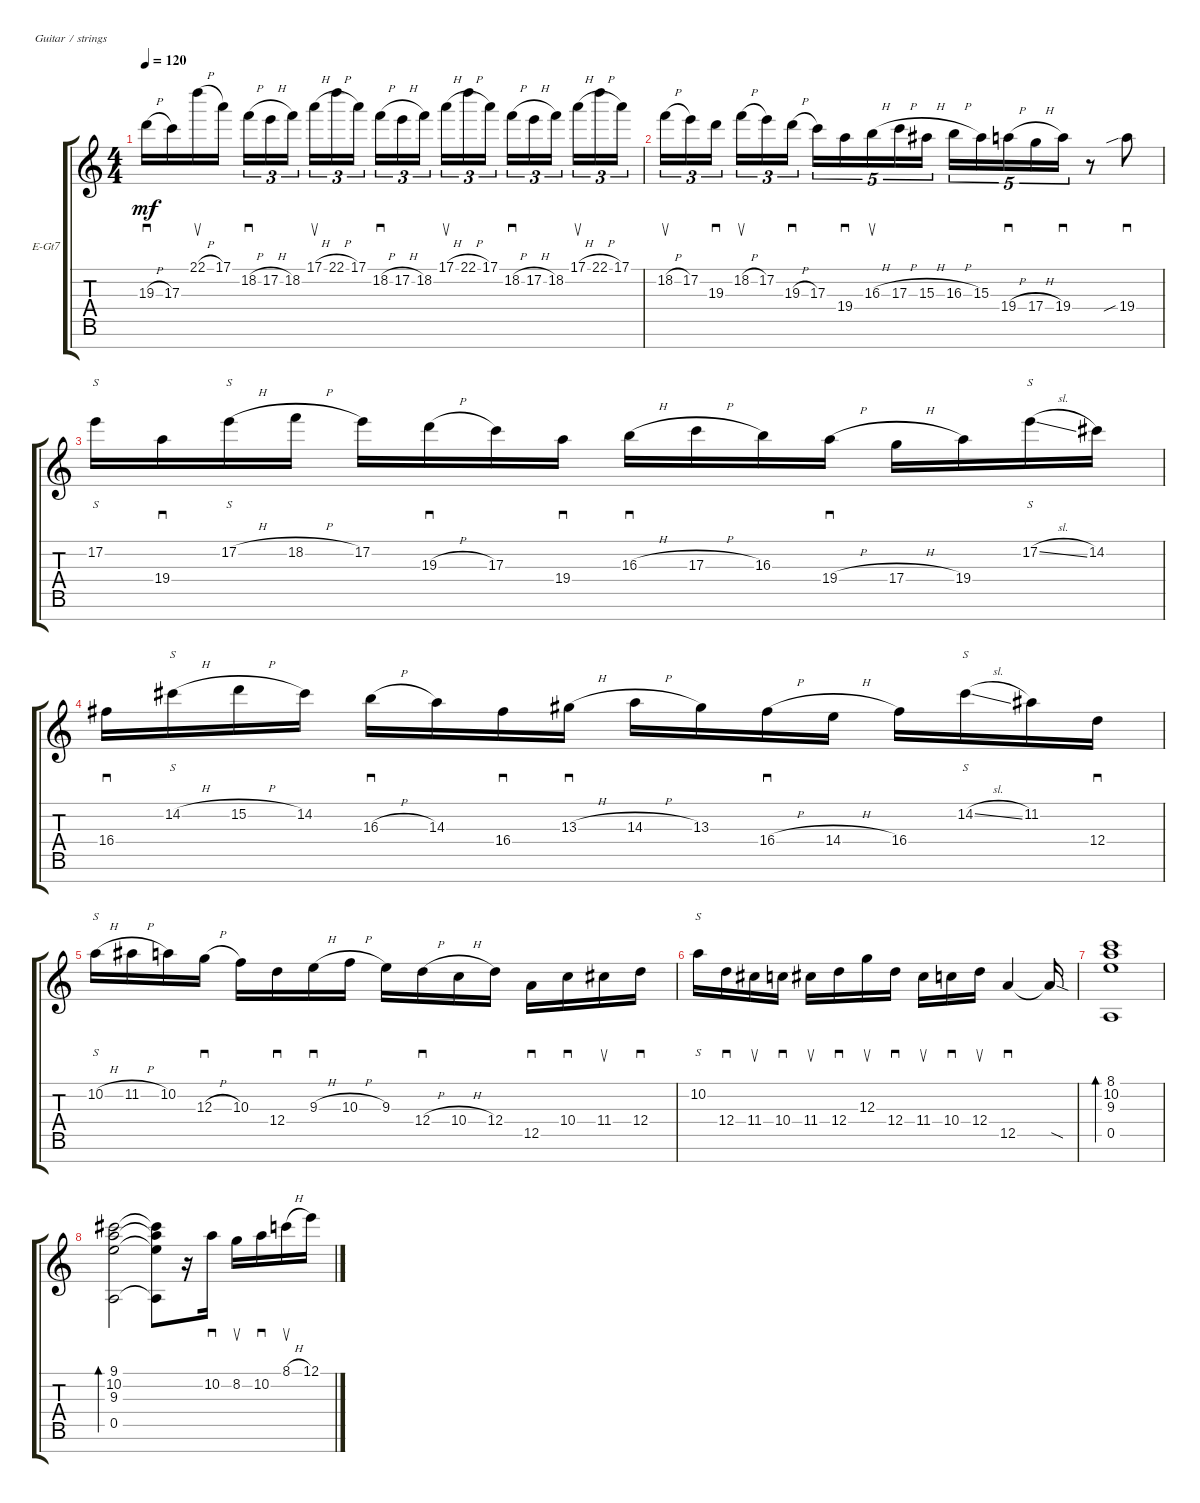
\defaultSystemsLayout 4
\bracketExtendMode groupsimilarinstruments
\firstSystemTrackNameOrientation horizontal
\otherSystemsTrackNameOrientation horizontal
\track ("Lead guitar" "E-Gt7") {instrument distortionguitar}
\staff {score tabs}
\tuning (E4 B3 G3 D3 A2 E2 B1)
\ts (4 4)
\tempo 120
\clef g2
\ks c
19.3{h}.16{sd dy mf} 17.3.16 22.1{h}.16{su} 17.1.16 18.2{h}.16{sd tu (3 2)} 17.2{h}.16{tu (3 2)} 18.2.16{tu (3 2)} 17.1{h}.16{su tu (3 2)} 22.1{h}.16{tu (3 2)} 17.1.16{tu (3 2)} 18.2{h}.16{sd tu (3 2)} 17.2{h}.16{tu (3 2)} 18.2.16{tu (3 2)} 17.1{h}.16{su tu (3 2)} 22.1{h}.16{tu (3 2)} 17.1.16{tu (3 2)} 18.2{h}.16{sd tu (3 2)} 17.2{h}.16{tu (3 2)} 18.2.16{tu (3 2)} 17.1{h}.16{su tu (3 2)} 22.1{h}.16{tu (3 2)} 17.1.16{tu (3 2)} |
18.2{h}.16{su tu (3 2)} 17.2.16{tu (3 2)} 19.3.16{sd tu (3 2)} 18.2{h}.16{su tu (3 2)} 17.2.16{tu (3 2)} 19.3{h}.16{sd tu (3 2)} 17.3.16{tu (5 4)} 19.4.16{sd tu (5 4)} 16.3{h}.16{su tu (5 4)} 17.3{h}.16{tu (5 4)} 15.3{h acc #}.16{tu (5 4)} 16.3{h}.16{tu (5 4)} 15.3{acc #}.16{tu (5 4)} 19.4{h}.16{sd tu (5 4)} 17.4{h}.16{tu (5 4)} 19.4.16{sd tu (5 4)} r.8 19.4{sib}.8{sd} |
17.2.16{s} 19.4.16{sd} 17.2{h}.16{s} 18.2{h}.16 17.2.16 19.3{h}.16{sd} 17.3.16 19.4.16{sd} 16.3{h}.16{sd} 17.3{h}.16 16.3.16 19.4{h}.16{sd} 17.4{h}.16 19.4.16 17.2{sl}.16{s} 14.2{acc #}.16 |
16.4{acc #}.16{sd} 14.2{h acc #}.16{s} 15.2{h}.16 14.2{acc #}.16 16.3{h}.16{sd} 14.3.16 16.4{acc #}.16{sd} 13.3{h acc #}.16{sd} 14.3{h}.16 13.3{acc #}.16 16.4{h acc #}.16{sd} 14.4{h}.16 16.4{acc #}.16 14.2{sl acc #}.16{s} 11.2{acc #}.16 12.4.16{sd} |
10.2{h}.16{s} 11.2{h acc #}.16 10.2.16 12.3{h}.16{sd} 10.3.16 12.4.16{sd} 9.3{h}.16{sd} 10.3{h}.16 9.3.16 12.4{h}.16{sd} 10.4{h}.16 12.4.16 12.5.16{sd} 10.4.16{sd} 11.4{acc #}.16{su} 12.4.16{sd} |
10.2.16{s} 12.4.16{sd} 11.4{acc #}.16{su} 10.4.16{sd} 11.4{acc #}.16{su} 12.4.16{sd} 12.3.16{su} 12.4.16{sd} 11.4{acc #}.16{su} 10.4.16{sd} 12.4.16{su} 12.5.4{sd} 12.5{sod t}.16 |
\scale
0.487977 (0.5 9.3 10.2 8.1).1{bd 30} |
\scale
0.512306 (0.5 9.3 10.2 9.1{acc #}).2{bd 30} (0.5{t} 9.3{t} 10.2{t} 9.1{t acc #}).8 r.16 10.2.16{sd} 8.2.16{su} 10.2.16{sd} 8.1{h}.16{su} 12.1{h}.16
